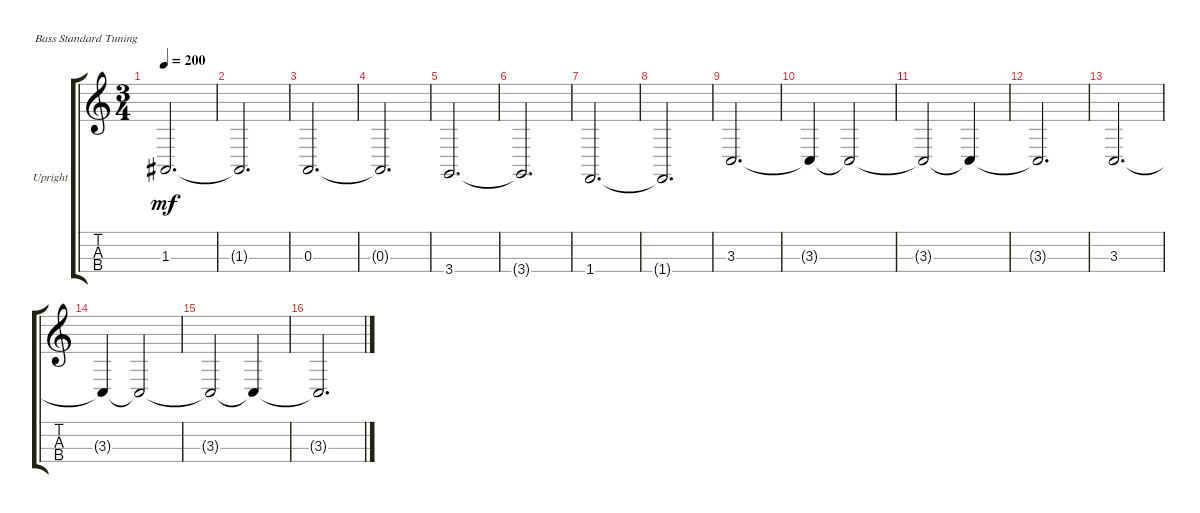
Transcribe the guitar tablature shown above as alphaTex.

\bracketExtendMode groupsimilarinstruments
\firstSystemTrackNameOrientation horizontal
\otherSystemsTrackNameOrientation horizontal
\track ("Upright" "Upright") {instrument acousticbass}
\staff {score tabs}
\tuning (G2 D2 A1 E1)
\ts (3 4)
\tempo 200
\clef g2
\scale
0.333333
\ks c
1.3.2{d dy mf} |
\scale
0.333333 1.3{t}.2{d} |
\scale
0.333333 0.3.2{d} |
\scale
0.333333 0.3{t}.2{d} |
\scale
0.333333 3.4.2{d} |
\scale
0.333333 3.4{t}.2{d} |
\scale
0.333333 1.4.2{d} |
\scale
0.333333 1.4{t}.2{d} |
\scale
0.333333 3.3.2{d} |
\scale
0.333333 3.3{t}.4 3.3{t}.2 |
\scale
0.333333 3.3{t}.2 3.3{t}.4 |
\scale
0.333333 3.3{t}.2{d} |
\scale
0.333333 3.3.2{d} |
\scale
0.333333 3.3{t}.4 3.3{t}.2 |
\scale
0.333333 3.3{t}.2 3.3{t}.4 |
\scale
0.333333 3.3{t}.2{d}
